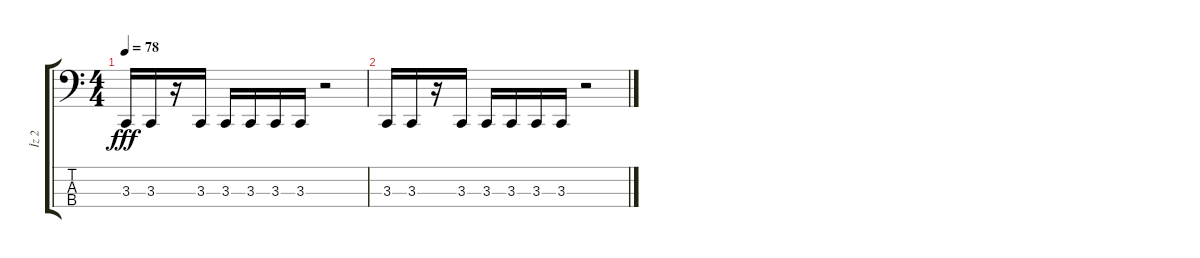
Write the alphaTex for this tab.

\track ("İz 2" "İz 2") {instrument electricbassfinger}
\staff {score tabs}
\tuning (G1 D1 A0 E0) {hide}
\ts (4 4)
\tempo 78
\clef f4
\ks c
3.3.16{dy fff} 3.3.16 r.16 3.3.16 3.3.16 3.3.16 3.3.16 3.3.16 r.2 |
3.3.16 3.3.16 r.16 3.3.16 3.3.16 3.3.16 3.3.16 3.3.16 r.2
